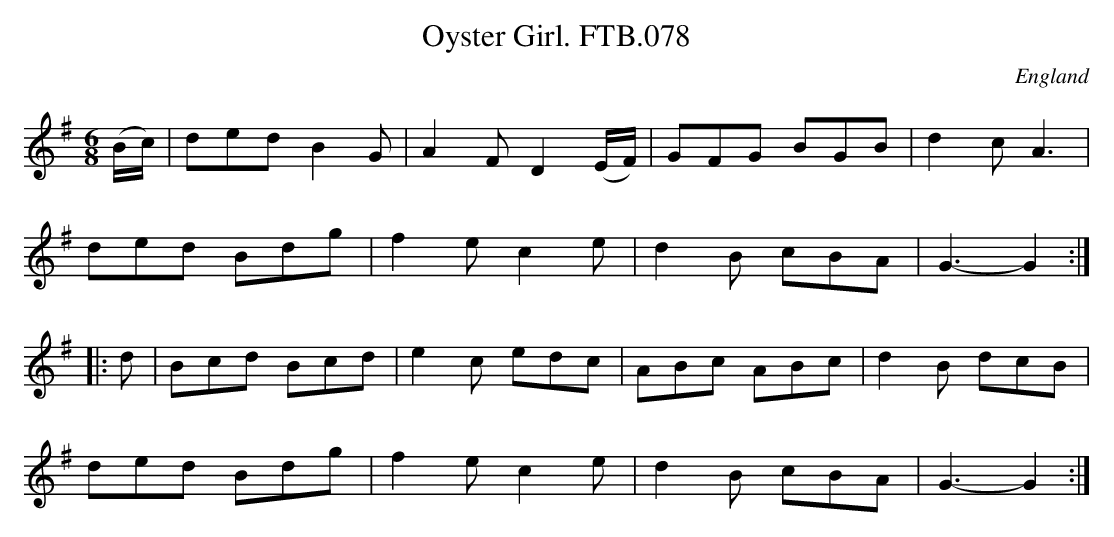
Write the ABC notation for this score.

X:1
T:Oyster Girl. FTB.078
M:6/8
O:England
K:G
(B/c/)|ded B2G|A2F D2(E/F/)|GFG BGB|d2c A3|
ded Bdg|f2e c2e|d2B cBA|G3-G2:|
|:d|Bcd Bcd|e2c edc|ABc ABc|d2B dcB|
ded Bdg|f2e c2e|d2B cBA|G3-G2:|
